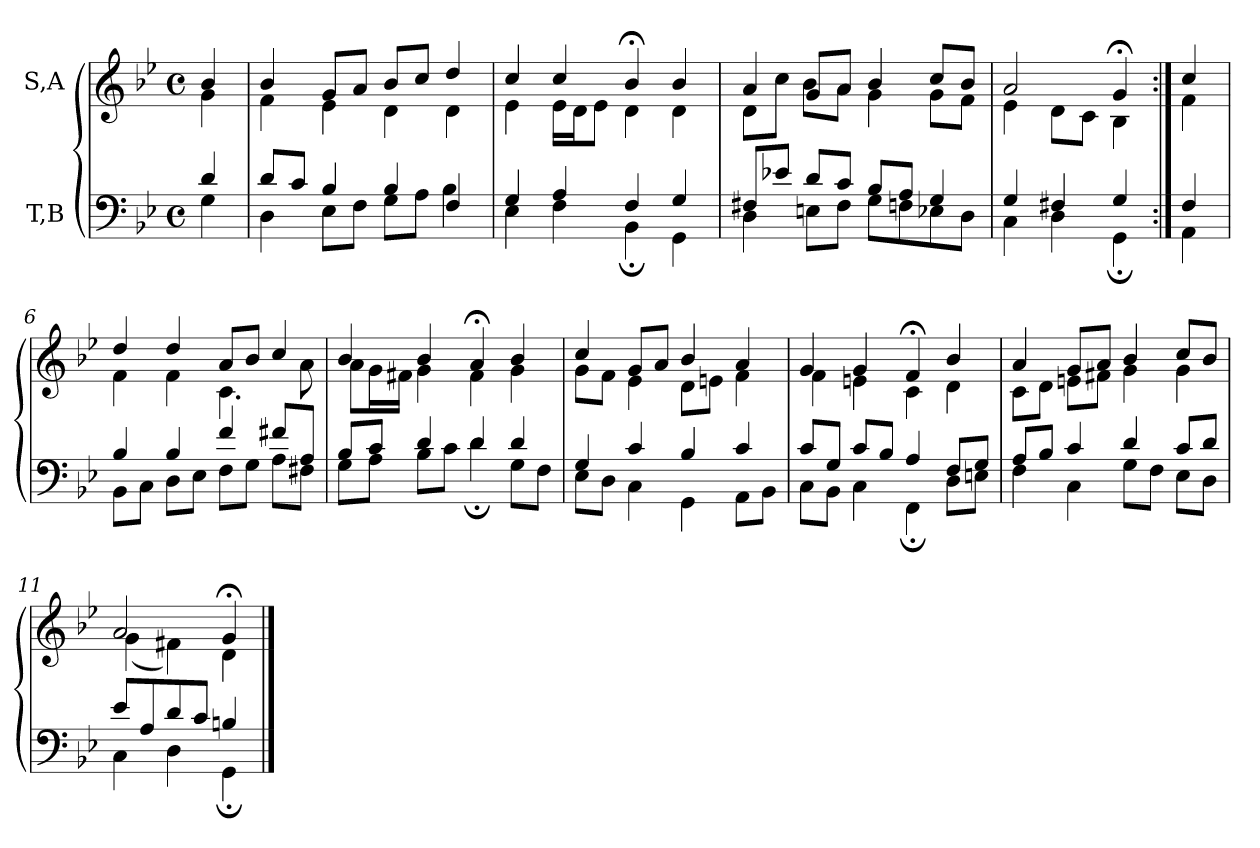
**kern	**kern
*part2	*part1
*staff2	*staff1
*I"T,B	*I"S,A
*clefF4	*clefG2
*k[b-e-]	*k[b-e-]
*M4/4	*M4/4
*met(c)	*met(c)
=	=
*^	*^
4d	4G	4b-	4g
=1	=1	=1	=1
8dL	4D	4b-	4f
8cJ	.	.	.
4B-	8E-L	8gL	4e-
.	8FJ	8aJ	.
4B-	8GL	8b-L	4d
.	8AJ	8ccJ	.
4F	4B-	4dd	4d
=2	=2	=2	=2
4G	4E-	4cc	4e-
4A	4F	4cc	16e-LL
.	.	.	16dJ
.	.	.	8e-J
4F	4BB-;	4b-;<	4d
4G	4GG	4b-	4d
=3	=3	=3	=3
8F#XL	4D	4a	8dL
8e-XJ	.	.	8ccJ
8dL	8EnL	8gL	8b-L
8cJ	8F#J	8aJ	8aJ
8B-L	8GL	4b-	4g
8AJ	8Fn	.	.
4G	8E-X	8ccL	8gL
.	8DJ	8b-J	8fJ
=918	=918	=918	=918
4G	4C	2a	4e-
4F#X	4D	.	8dL
.	.	.	8cJ
4G	4GG;	4g;<	4B-
=919:|!	=919:|!	=919:|!	=919:|!
4F	4AA	4cc	4f
=6	=6	=6	=6
4B-	8BB-L	4dd	4f
.	8CJ	.	.
4B-	8DL	4dd	4f
.	8E-J	.	.
4f	8FL	8aL	4.c
.	8GJ	8b-J	.
8f#XL	8AL	4cc	.
8AJ	8F#XJ	.	8a
=7	=7	=7	=7
8B-L	8GL	4b-	8aL
8cJ	8AJ	.	16gL
.	.	.	16f#XJJ
4d	8B-L	4b-	4g
.	8cJ	.	.
4d	4d;	4a;<	4f#
4d	8GL	4b-	4g
.	8FJ	.	.
=8	=8	=8	=8
4G	8E-L	4cc	8gL
.	8DJ	.	8fJ
4c	4C	8gL	4e-
.	.	8aJ	.
4B-	4GG	4b-	8dL
.	.	.	8enJ
4c	8AAL	4a	4f
.	8BB-J	.	.
=9	=9	=9	=9
8cL	8CL	4g	4f
8GJ	8BB-J	.	.
8cL	4C	4g	4en
8B-J	.	.	.
4A	4FF;	4f;<	4c
8FL	8DL	4b-	4d
8GJ	8EnJ	.	.
=10	=10	=10	=10
8AL	4F	4a	8cL
8B-J	.	.	8dJ
4c	4C	8gL	8enL
.	.	8aJ	8f#XJ
4d	8GL	4b-	4g
.	8FJ	.	.
8cL	8E-L	8ccL	4g
8dJ	8DJ	8b-J	.
=11	=11	=11	=11
8e-L	4C	2a	(<4g
8A	.	.	.
8d	4D	.	4f#X)
8cJ	.	.	.
4Bn	4GG;	4g;<	4d
*v	*v	*	*
*	*v	*v
==	==
*-	*-
